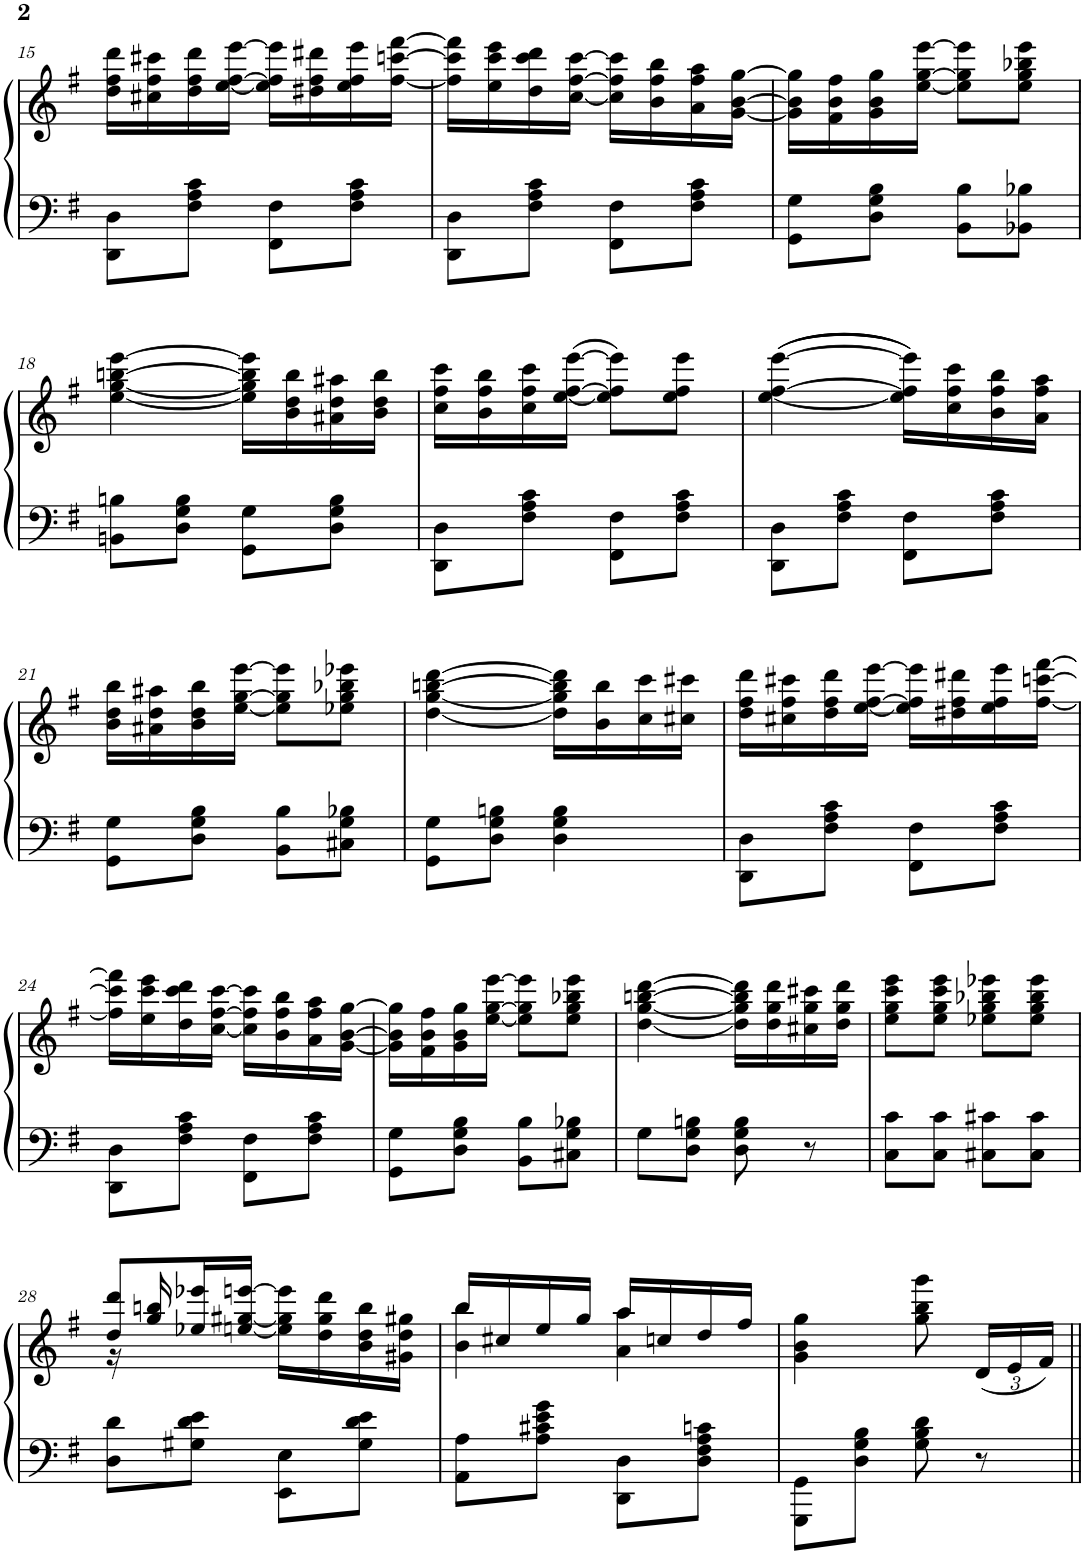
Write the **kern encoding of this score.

**kern	**kern
*part1	*part1
*staff2	*staff1
*I"Piano	*
*I'Pno.	*
!!LO:PB:g=z
*clefF4	*clefG2
*k[f#]	*k[f#]
*M2/4	*M2/4
=15	=15
8DD\ 8D\L	16dd\ 16ff#\ 16ddd\LL
.	16cc#X\ 16ff#\ 16ccc#X\
8F#\ 8A\ 8c\J	16dd\ 16ff#\ 16ddd\
.	[16ee\ [16ff#\ [16eee\JJ
8FF#\ 8F#\L	16ee\] 16ff#\] 16eee\]LL
.	16dd#X\ 16ff#\ 16ddd#X\
8F#\ 8A\ 8c\J	16ee\ 16ff#\ 16eee\
.	[16ff#\ [16cccn\ [16fff#\JJ
=16	=16
8DD\ 8D\L	16ff#\] 16ccc\] 16fff#\]LL
.	16ee\ 16ccc\ 16eee\
8F#\ 8A\ 8c\J	16dd\ 16ccc\ 16ddd\
.	[16cc\ [16ff#\ [16ccc\JJ
8FF#\ 8F#\L	16cc\] 16ff#\] 16ccc\]LL
.	16b\ 16ff#\ 16bb\
8F#\ 8A\ 8c\J	16a\ 16ff#\ 16aa\
.	[16g\ [16b\ [16gg\JJ
=17	=17
8GG\ 8G\L	16g\] 16b\] 16gg\]LL
.	16f#\ 16b\ 16ff#\
8D\ 8G\ 8B\J	16g\ 16b\ 16gg\
.	[16ee\ [16gg\ [16eee\JJ
8BB\ 8B\L	8ee\] 8gg\] 8eee\]L
8BB-X\ 8B-X\J	8ee\ 8gg\ 8bb-X\ 8eee\J
!!LO:LB:g=z
=18	=18
8BBn\ 8Bn\L	[4ee\ [4gg\ [4bbn\ [4eee\
8D\ 8G\ 8B\J	.
8GG\ 8G\L	16ee\] 16gg\] 16bb\] 16eee\]LL
.	16b\ 16dd\ 16bb\
8D\ 8G\ 8B\J	16a#X\ 16dd\ 16aa#X\
.	16b\ 16dd\ 16bb\JJ
=19	=19
8DD\ 8D\L	16cc\ 16ff#\ 16ccc\LL
.	16b\ 16ff#\ 16bb\
8F#\ 8A\ 8c\J	16cc\ 16ff#\ 16ccc\
.	([16ee\ [16ff#\ [16eee\JJ
8FF#\ 8F#\L	8ee\] 8ff#\] 8eee\]L)
8F#\ 8A\ 8c\J	8ee\ 8ff#\ 8eee\J
=20	=20
8DD\ 8D\L	(([4ee\ [4ff#\ [4eee\
8F#\ 8A\ 8c\J	.
8FF#\ 8F#\L	16ee\] 16ff#\] 16eee\]LL))
.	16cc\ 16ff#\ 16ccc\
8F#\ 8A\ 8c\J	16b\ 16ff#\ 16bb\
.	16a\ 16ff#\ 16aa\JJ
!!LO:LB:g=z
=21	=21
8GG\ 8G\L	16b\ 16dd\ 16bb\LL
.	16a#X\ 16dd\ 16aa#X\
8D\ 8G\ 8B\J	16b\ 16dd\ 16bb\
.	[16ee\ [16gg\ [16eee\JJ
8BB\ 8B\L	8ee\] 8gg\] 8eee\]L
8C#X\ 8G\ 8B-X\J	8ee-X\ 8gg\ 8bb-X\ 8eee-X\J
=22	=22
8GG\ 8G\L	[4dd\ [4gg\ [4bbn\ [4ddd\
8D\ 8G\ 8Bn\J	.
4D\ 4G\ 4B\	16dd\] 16gg\] 16bb\] 16ddd\]LL
.	16b\ 16bb\
.	16cc\ 16ccc\
.	16cc#X\ 16ccc#X\JJ
=23	=23
8DD\ 8D\L	16dd\ 16ff#\ 16ddd\LL
.	16cc#X\ 16ff#\ 16ccc#X\
8F#\ 8A\ 8c\J	16dd\ 16ff#\ 16ddd\
.	[16ee\ [16ff#\ [16eee\JJ
8FF#\ 8F#\L	16ee\] 16ff#\] 16eee\]LL
.	16dd#X\ 16ff#\ 16ddd#X\
8F#\ 8A\ 8c\J	16ee\ 16ff#\ 16eee\
.	[16ff#\ [16cccn\ [16fff#\JJ
!!LO:LB:g=z
=24	=24
8DD\ 8D\L	16ff#\] 16ccc\] 16fff#\]LL
.	16ee\ 16ccc\ 16eee\
8F#\ 8A\ 8c\J	16dd\ 16ccc\ 16ddd\
.	[16cc\ [16ff#\ [16ccc\JJ
8FF#\ 8F#\L	16cc\] 16ff#\] 16ccc\]LL
.	16b\ 16ff#\ 16bb\
8F#\ 8A\ 8c\J	16a\ 16ff#\ 16aa\
.	[16g\ [16b\ [16gg\JJ
=25	=25
8GG\ 8G\L	16g\] 16b\] 16gg\]LL
.	16f#\ 16b\ 16ff#\
8D\ 8G\ 8B\J	16g\ 16b\ 16gg\
.	[16ee\ [16gg\ [16eee\JJ
8BB\ 8B\L	8ee\] 8gg\] 8eee\]L
8C#X\ 8G\ 8B-X\J	8ee\ 8gg\ 8bb-X\ 8eee\J
=26	=26
8G\L	[4dd\ [4gg\ [4bbn\ [4ddd\
8D\ 8G\ 8Bn\J	.
8D\ 8G\ 8B\	16dd\] 16gg\] 16bb\] 16ddd\]LL
.	16dd\ 16gg\ 16ddd\
8r	16cc#X\ 16gg\ 16ccc#X\
.	16dd\ 16gg\ 16ddd\JJ
=27	=27
8C\ 8c\L	8ee\ 8gg\ 8ccc\ 8eee\L
8C\ 8c\J	8ee\ 8gg\ 8ccc\ 8eee\J
8C#X\ 8c#X\L	8ee-X\ 8gg\ 8bb-X\ 8eee-X\L
8C#\ 8c#\J	8ee-\ 8gg\ 8bb-\ 8eee-\J
!!LO:LB:g=z
=28	=28
*	*^
8D\ 8d\L	8dd/ 8ddd/L	16r
.	.	16gg/ 16bbn/
8G#X\ 8d\ 8e\J	16ee-X/ 16eee-X/L	4.ryy
.	[16een/ [16gg#X/ [16eeen/JJ	.
8EE\ 8E\L	16ee\] 16gg#\] 16eee\]LL	.
.	16dd\ 16gg#\ 16ddd\	.
8G#\ 8d\ 8e\J	16b\ 16dd\ 16bb\	.
.	16g#X\ 16dd\ 16gg#X\JJ	.
=29	=29	=29
8AA\ 8A\L	16bb/LL	4b\ 4bb\
.	16cc#X/	.
8A\ 8c#X\ 8e\ 8g\J	16ee/	.
.	16gg/JJ	.
8DD\ 8D\L	16aa/LL	4a\ 4aa\
.	16ccn/	.
8D\ 8F#\ 8A\ 8cn\J	16dd/	.
.	16ff#/JJ	.
*	*v	*v
=30	=30
8GGG\ 8GG\L	4g\ 4b\ 4gg\
8D\ 8G\ 8B\J	.
8G\ 8B\ 8d\	8gg\ 8bb\ 8ggg\
*	*Xbrackettup
8r	(24d/LL
.	24e/
.	24f#/JJ)
=||	=||
*-	*-
